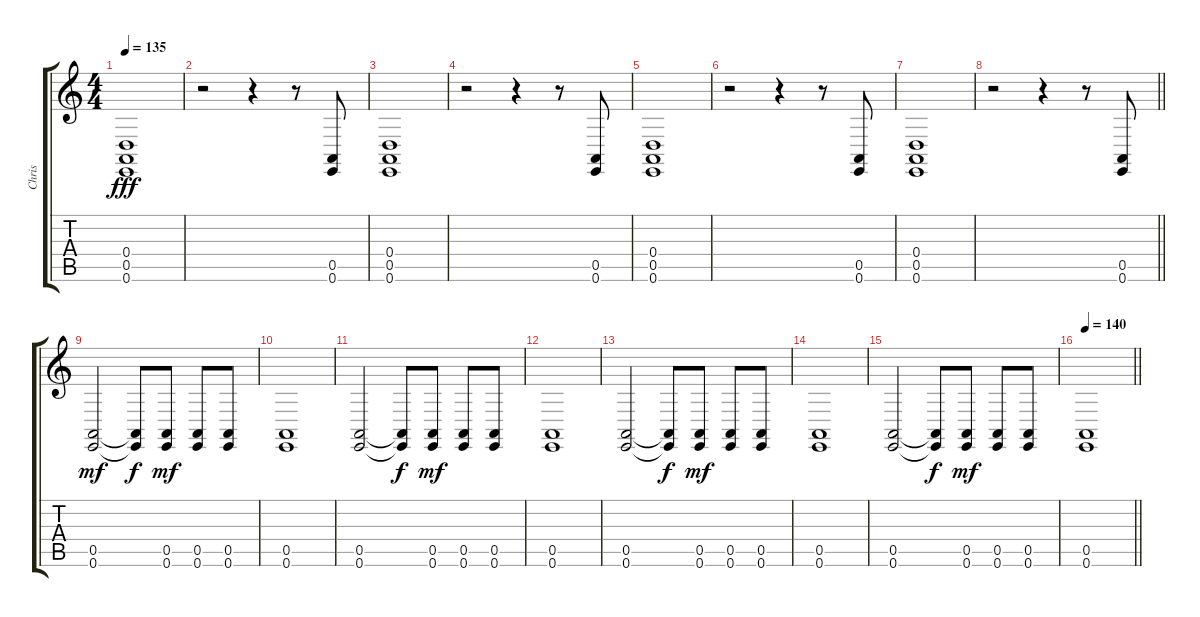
\track ("Chris" "Chris") {instrument melodictom}
\staff {score tabs}
\tuning (E4 B3 G3 D3 A2 E2) {hide}
\ts (4 4)
\section ("" "")
\tempo 135
\clef g2
\ks c
(0.4 0.5 0.6).1{dy fff} |
r.2 r.4 r.8 (0.5 0.6).8 |
(0.4 0.5 0.6).1 |
r.2 r.4 r.8 (0.5 0.6).8 |
(0.4 0.5 0.6).1 |
r.2 r.4 r.8 (0.5 0.6).8 |
(0.4 0.5 0.6).1 |
\barLineRight lightlight
r.2 r.4 r.8 (0.5 0.6).8 |
(0.5 0.6).2{dy mf} (0.5{t} 0.6{t}).8{dy f} (0.5 0.6).8{dy mf} (0.5 0.6).8 (0.5 0.6).8 |
(0.5 0.6).1 |
(0.5 0.6).2 (0.5{t} 0.6{t}).8{dy f} (0.5 0.6).8{dy mf} (0.5 0.6).8 (0.5 0.6).8 |
(0.5 0.6).1 |
(0.5 0.6).2 (0.5{t} 0.6{t}).8{dy f} (0.5 0.6).8{dy mf} (0.5 0.6).8 (0.5 0.6).8 |
(0.5 0.6).1 |
(0.5 0.6).2 (0.5{t} 0.6{t}).8{dy f} (0.5 0.6).8{dy mf} (0.5 0.6).8 (0.5 0.6).8 |
\tempo 135
\tempo 140
\barLineRight lightlight
(0.5 0.6).1
